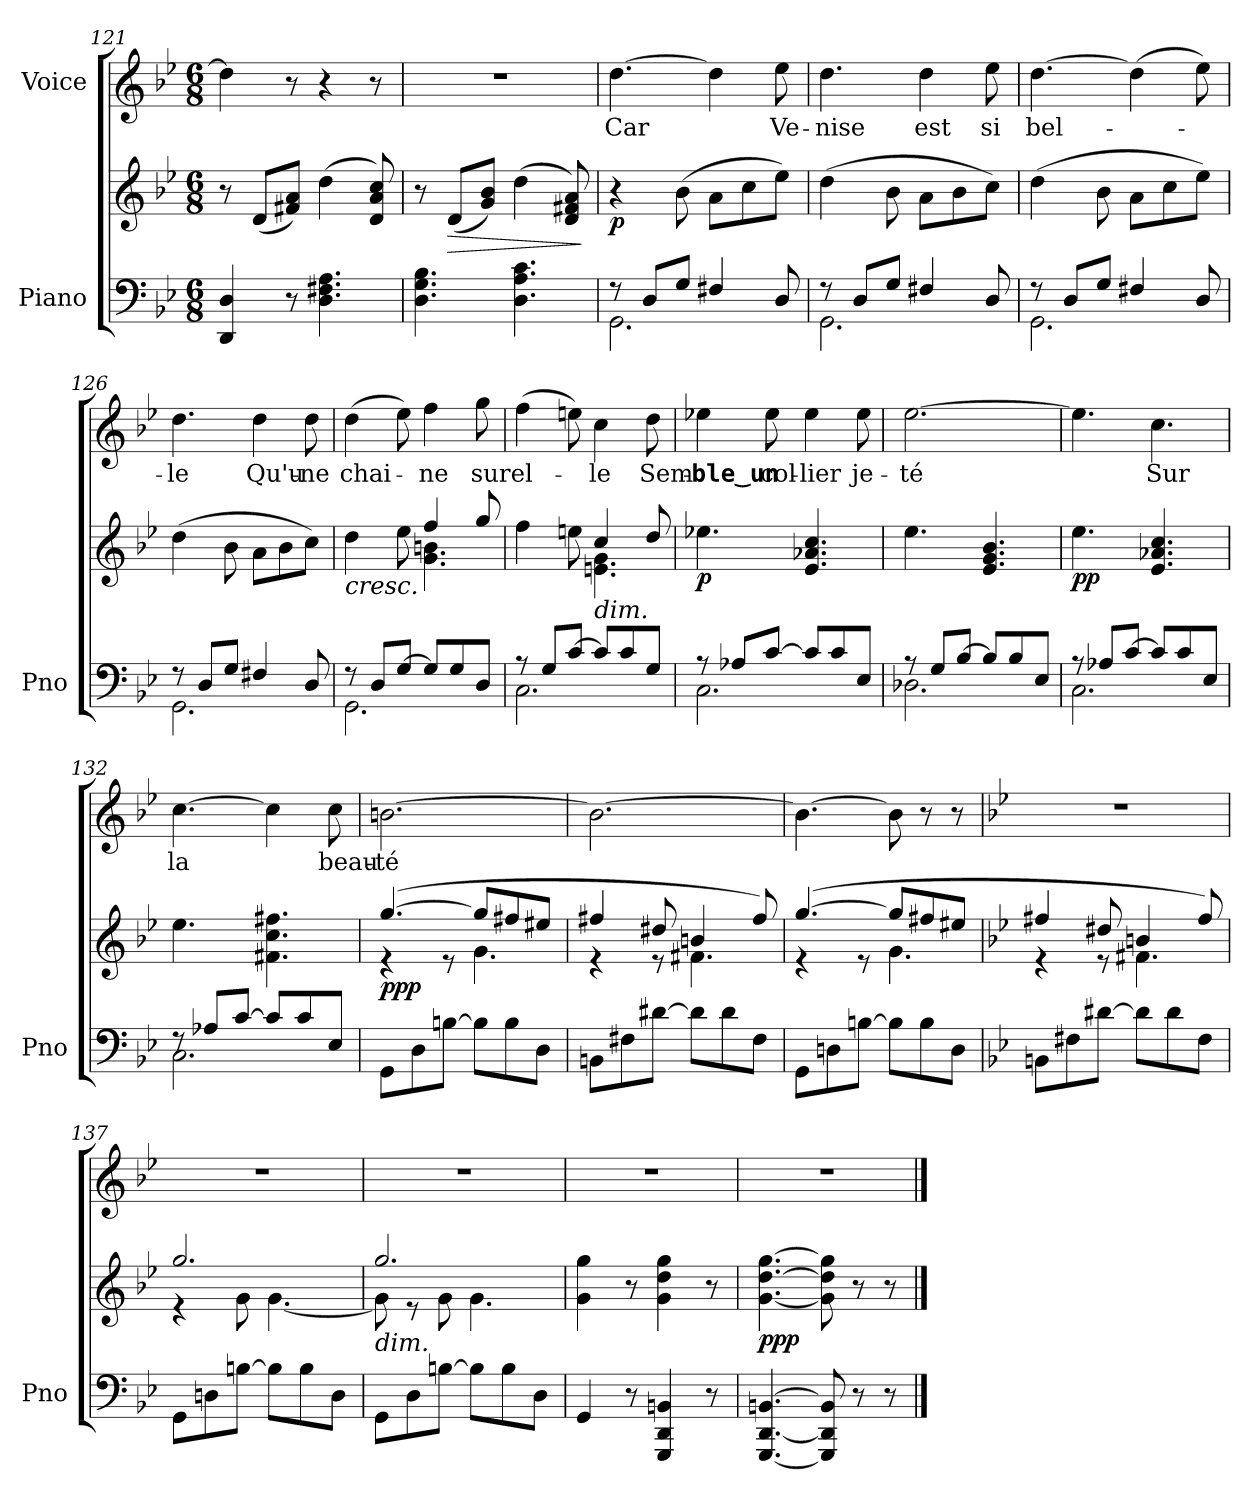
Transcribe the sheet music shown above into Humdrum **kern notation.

**kern	**kern	**dynam	**kern	**text
*part2	*part2	*part2	*part1	*part1
*staff3	*staff2	*staff2/3	*staff1	*staff1
*I"Piano	*	*	*I"Voice	*
*I'Pno	*	*	*	*
*clefF4	*clefG2	*	*clefG2	*
*k[b-e-]	*k[b-e-]	*	*k[b-e-]	*
*M6/8	*M6/8	*	*M6/8	*
=121	=121	=121	=121	=121
4DD/ 4D/	8r	.	4dd\]	.
.	(<8d/L	.	.	.
8r	8f#X/ 8a/J)	.	8r	.
4.D\ 4.F#X\ 4.A\	(>4dd\	.	4r	.
.	8d/ 8a/ 8cc/)	.	8r	.
=122	=122	=122	=122	=122
4.D\ 4.G\ 4.B-\	8r	.	2.r	.
!	!	!LO:HP:b	!	!
.	(<8d/L	>	.	.
.	8g/ 8b-/J)	.	.	.
4.D\ 4.A\ 4.c\	(>4dd\	.	.	.
.	8d/ 8f#X/ 8a/)	.	.	.
.	.	]	.	.
=123	=123	=123	=123	=123
*^	*	*	*	*
!	!	!	!LO:DY:b	!	!LO:LY:b
8r	2.GG\	4r	p	[4.dd\	Car
8D/L	.	.	.	.	.
8G/J	.	(>8b-\	.	.	.
4F#X/	.	8a\L	.	4dd\]	.
.	.	8cc\	.	.	.
!	!	!	!	!	!LO:LY:b
8D/	.	8ee-\J)	.	8ee-\	Ve-
!!LO:PB:g=z
=124	=124	=124	=124	=124	=124
!	!	!	!	!	!LO:LY:b
8r	2.GG\	(>4dd\	.	4.dd\	nise
8D/L	.	.	.	.	.
8G/J	.	8b-\	.	.	.
!	!	!	!	!	!LO:LY:b
4F#X/	.	8a\L	.	4dd\	est
.	.	8b-\	.	.	.
!	!	!	!	!	!LO:LY:b
8D/	.	8cc\J)	.	8ee-\	si
=125	=125	=125	=125	=125	=125
!	!	!	!	!	!LO:LY:b
8r	2.GG\	(>4dd\	.	[4.dd\	bel-
8D/L	.	.	.	.	.
8G/J	.	8b-\	.	.	.
4F#X/	.	8a\L	.	(>4dd\]	.
.	.	8cc\	.	.	.
8D/	.	8ee-\J)	.	8ee-\)	.
=126	=126	=126	=126	=126	=126
!	!	!	!	!	!LO:LY:b
8r	2.GG\	(>4dd\	.	4.dd\	-le
8D/L	.	.	.	.	.
8G/J	.	8b-\	.	.	.
!	!	!	!	!	!LO:LY:b
4F#X/	.	8a\L	.	4dd\	Qu'u-
.	.	8b-\	.	.	.
!	!	!	!	!	!LO:LY:b
8D/	.	8cc\J)	.	8dd\	-ne
=127	=127	=127	=127	=127	=127
*	*	*^	*	*	*
!	!	!LO:TX:b:i:t=cresc.	!	!	!	!
!	!	!	!	!	!	!LO:LY:b
8r	2.GG\	4.rAyy	4dd\	.	(>4dd\	chai-
8D/L	.	.	.	.	.	.
[8G/J	.	.	8ee-\	.	8ee-\)	.
!	!	!	!	!	!	!LO:LY:b
8G/L]	.	4ff/	4.g\ 4.bn\	.	4ff\	-ne
8G/	.	.	.	.	.	.
!	!	!	!	!	!	!LO:LY:b
8D/J	.	8gg/	.	.	8gg\	sur
!!LO:LB:g=z
=128	=128	=128	=128	=128	=128	=128
!	!	!	!	!	!	!LO:LY:b
8r	2.C\	4ff\	4.ryy	.	(>4ff\	el-
8G/L	.	.	.	.	.	.
[8c/J	.	8een\	.	.	8een\)	.
!	!	!LO:TX:b:i:t=dim.	!	!	!	!
!	!	!	!	!	!	!LO:LY:b
8c/L]	.	4cc/	4.en\ 4.g\	.	4cc\	-le
8c/	.	.	.	.	.	.
!	!	!	!	!	!	!LO:LY:b
8G/J	.	8dd/	.	.	8dd\	Sem-
*	*	*v	*v	*	*	*
=129	=129	=129	=129	=129	=129
!	!	!	!LO:DY:b	!	!LO:LY:b
8r	2.C\	4.ee-X\	p	4ee-X\	-ble‿un
8A-X/L	.	.	.	.	.
!	!	!	!	!	!LO:LY:b
[8c/J	.	.	.	8ee-\	col-
!	!	!	!	!	!LO:LY:b
8c/L]	.	4.e-/ 4.a-X/ 4.cc/	.	4ee-\	-lier
8c/	.	.	.	.	.
!	!	!	!	!	!LO:LY:b
8E-/J	.	.	.	8ee-\	je-
=130	=130	=130	=130	=130	=130
!	!	!	!	!	!LO:LY:b
8r	2.D-X\	4.ee-\	.	[2.ee-\	-té
8G/L	.	.	.	.	.
[8B-/J	.	.	.	.	.
8B-/L]	.	4.e-/ 4.g/ 4.b-/	.	.	.
8B-/	.	.	.	.	.
8E-/J	.	.	.	.	.
=131	=131	=131	=131	=131	=131
!	!	!	!LO:DY:b	!	!
8r	2.C\	4.ee-\	pp	4.ee-\]	.
8A-X/L	.	.	.	.	.
[8c/J	.	.	.	.	.
!	!	!	!	!	!LO:LY:b
8c/L]	.	4.e-/ 4.a-X/ 4.cc/	.	4.cc\	Sur
8c/	.	.	.	.	.
8E-/J	.	.	.	.	.
!!LO:LB:g=z
=132	=132	=132	=132	=132	=132
!	!	!	!	!	!LO:LY:b
8rF	2.C\	4.ee-\	.	[4.cc\	la
8A-X/L	.	.	.	.	.
[8c/J	.	.	.	.	.
8c/L]	.	4.f#X\ 4.cc\ 4.ff#X\	.	4cc\]	.
8c/	.	.	.	.	.
!	!	!	!	!	!LO:LY:b
8E-/J	.	.	.	8cc\	beau-
*v	*v	*	*	*	*
=133	=133	=133	=133	=133
*	*^	*	*	*
!	!	!	!LO:DY:b	!	!LO:LY:b
8GG\L	(>[4.gg/	4r	ppp	[2.bn\	-té
8D\	.	.	.	.	.
[8Bn\J	.	8r	.	.	.
8B\L]	8gg/L]	4.g\	.	.	.
8B\	8ff#X/	.	.	.	.
8D\J	8ee#X/J	.	.	.	.
=134	=134	=134	=134	=134	=134
8BBn\L	4ff#X/	4r	.	2.b\_	.
8F#X\	.	.	.	.	.
[8d#X\J	8dd#X/	8r	.	.	.
8d#\L]	4bn/	4.f#X\	.	.	.
8d#\	.	.	.	.	.
8F#\J	8ff#/)	.	.	.	.
=135	=135	=135	=135	=135	=135
8GG\L	(>[4.gg/	4r	.	4.b\_	.
8Dn\	.	.	.	.	.
[8Bn\J	.	8r	.	.	.
8B\L]	8gg/L]	4.g\	.	8b\]	.
8B\	8ff#X/	.	.	8r	.
8D\J	8ee#X/J	.	.	8r	.
!!LO:LB:g=z
=136	=136	=136	=136	=136	=136
*k[b-e-]	*k[b-e-]	*	*	*k[b-e-]	*
8BBn\L	4ff#X/	4r	.	2.r	.
8F#X\	.	.	.	.	.
[8d#X\J	8dd#X/	8r	.	.	.
8d#\L]	4bn/	4.f#X\	.	.	.
8d#\	.	.	.	.	.
8F#\J	8ff#/)	.	.	.	.
=137	=137	=137	=137	=137	=137
8GG\L	2.gg/	4r	.	2.r	.
8Dn\	.	.	.	.	.
[8Bn\J	.	8g\	.	.	.
8B\L]	.	[4.g\	.	.	.
8B\	.	.	.	.	.
8D\J	.	.	.	.	.
=138	=138	=138	=138	=138	=138
*	*	*	*	*MM115	*
!	!LO:TX:b:i:t=dim.	!	!	!	!
*	*	*	*	*^	*
8GG\L	2.gg/	8g\]	.	2.r	4.ryy	.
8D\	.	8r	.	.	.	.
[8Bn\J	.	8g\	.	.	.	.
*	*	*	*	*MM110	*	*
8B\L]	.	4.g\	.	.	4.ryy	.
8B\	.	.	.	.	.	.
8D\J	.	.	.	.	.	.
*	*v	*v	*	*	*	*
=139	=139	=139	=139	=139	=139
*	*	*	*MM105	*	*
4GG/	4g\ 4gg\	.	2.r	4.ryy	.
8r	8r	.	.	.	.
*	*	*	*MM90	*	*
4GGG/ 4DD/ 4BBn/	4g\ 4dd\ 4gg\	.	.	4.ryy	.
8r	8r	.	.	.	.
*	*	*	*v	*v	*
=140	=140	=140	=140	=140
*	*	*	*MM80	*
*	*	*	*^	*
!	!	!LO:DY:b	!	!	!
*	*	*	*v	*v	*
[4.GGG/ [4.DD/ [4.BBn/	[4.g\ [4.dd\ [4.gg\	ppp	2.r	.
8GGG/] 8DD/] 8BB/]	8g\] 8dd\] 8gg\]	.	.	.
8r	8r	.	.	.
8r	8r	.	.	.
==	==	==	==	==
*-	*-	*-	*-	*-
